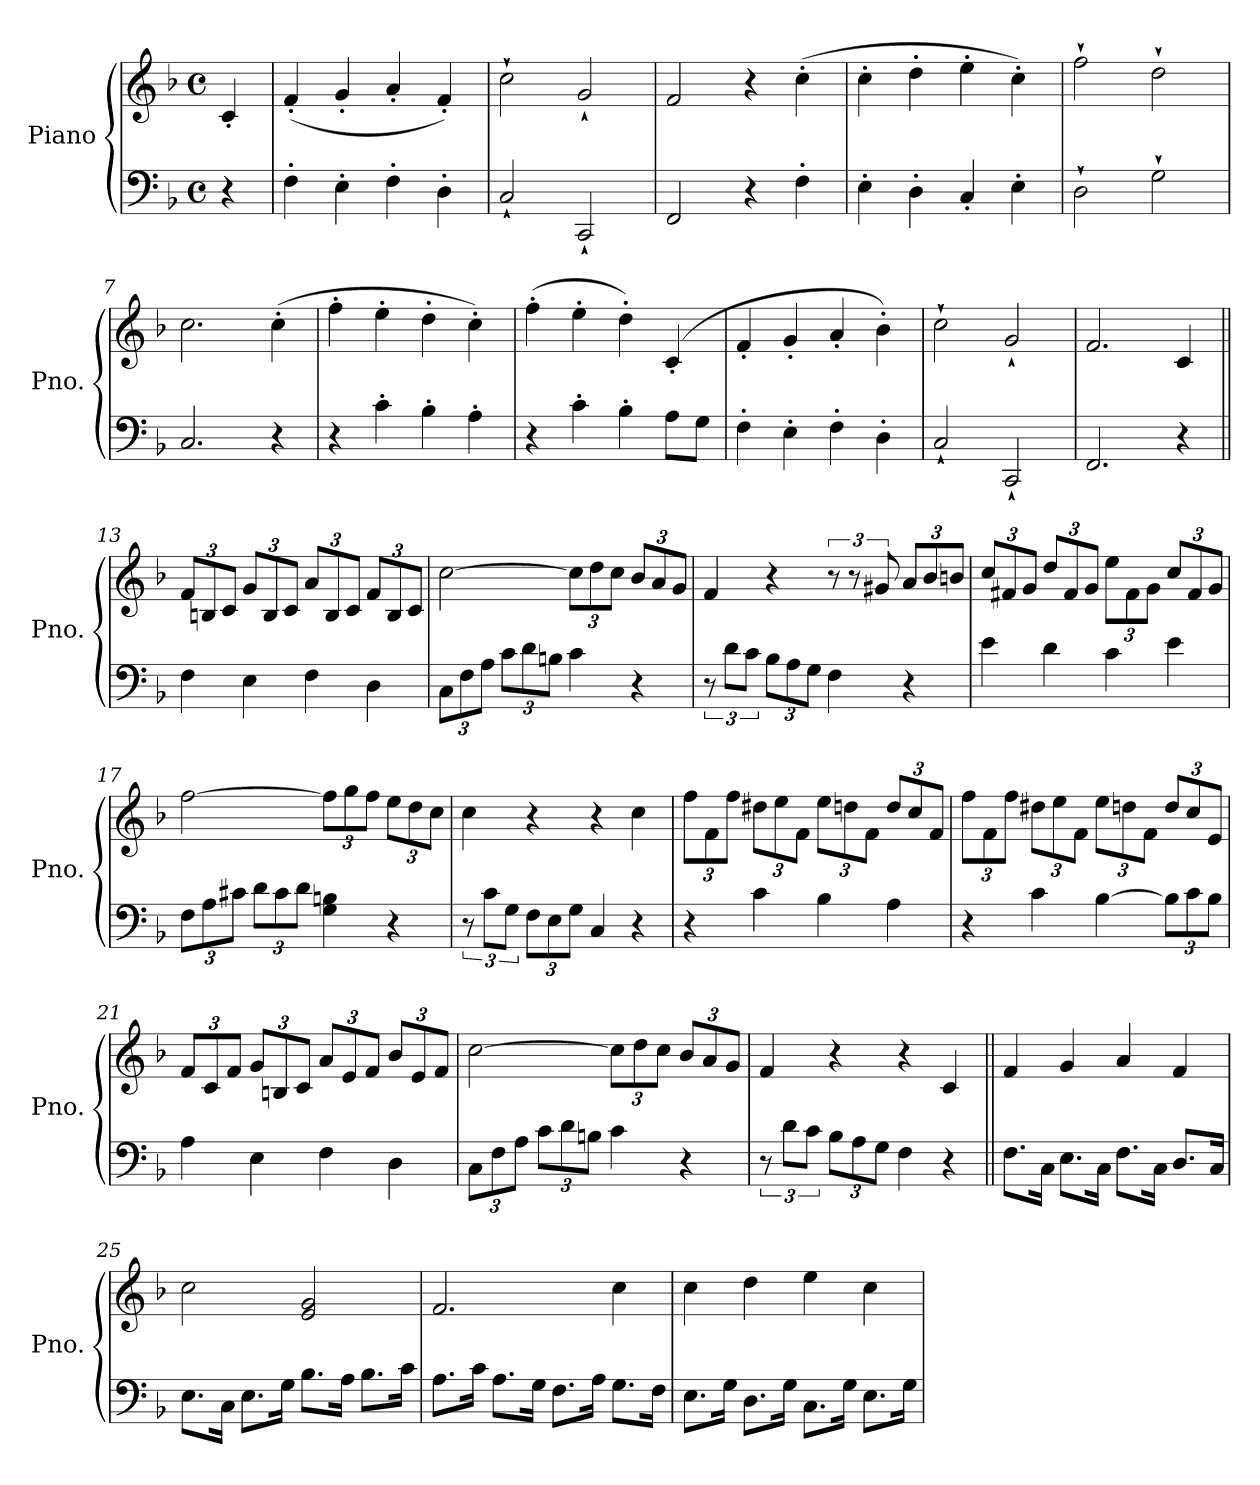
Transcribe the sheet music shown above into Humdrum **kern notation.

**kern	**kern
*part1	*part1
*staff2	*staff1
*I"Piano	*
*I'Pno.	*
*clefF4	*clefG2
*k[b-]	*k[b-]
*F:	*F:
*M4/4	*M4/4
*met(c)	*met(c)
*MM180	*MM180
=1	=1
4r	4c'/
=2	=2
4F'\	(<4f'/
4E'\	4g'/
4F'\	4a'/
4D'\	4f'/)
=3	=3
2C`/	2cc`\
2CC`/	2g`/
=4	=4
2FF/	2f/
4r	4r
4F'\	(>4cc'\
=5	=5
4E'\	4cc'\
4D'\	4dd'\
4C'/	4ee'\
4E'\	4cc'\)
=6	=6
2D`\	2ff`\
2G`\	2dd`\
=7	=7
2.C/	2.cc\
4r	(>4cc'\
=8	=8
4r	4ff'\
4c'\	4ee'\
4B-'\	4dd'\
4A'\	4cc'\)
=9	=9
4r	(>4ff'\
4c'\	4ee'\
4B-'\	4dd'\)
8A\L	(<4c'/
8G\J	.
=10	=10
4F'\	4f'/
4E'\	4g'/
4F'\	4a'/
4D'\	4b-'\)
=11	=11
2C`/	2cc`\
2CC`/	2g`/
=12	=12
2.FF/	2.f/
4r	4c/
=13||	=13||
*	*Xbrackettup
4F\	12f/L
.	12Bn/
.	12c/J
4E\	12g/L
.	12B/
.	12c/J
4F\	12a/L
.	12B/
.	12c/J
4D\	12f/L
.	12B/
.	12c/J
=14	=14
*Xbrackettup	*
12C\L	[2cc\
12F\	.
12A\J	.
12c\L	.
12d\	.
12Bn\J	.
4c\	12cc\L]
.	12dd\
.	12cc\J
4r	12b-/L
.	12a/
.	12g/J
=15	=15
*brackettup	*
12r	4f/
12d\L	.
12c\J	.
*Xbrackettup	*
12B-\L	4r
12A\	.
12G\J	.
*	*brackettup
4F\	12r
.	12r
.	12g#X/
*	*Xbrackettup
4r	12a/L
.	12b-/
.	12bn/J
=16	=16
4e\	12cc/L
.	12f#X/
.	12g/J
4d\	12dd/L
.	12f#/
.	12g/J
4c\	12ee\L
.	12f#\
.	12g\J
4e\	12cc/L
.	12f#/
.	12g/J
=17	=17
12F\L	[2ff\
12A\	.
12c#X\J	.
12d\L	.
12c#\	.
12d\J	.
4G\ 4Bn\	12ff\L]
.	12gg\
.	12ff\J
4r	12ee\L
.	12dd\
.	12cc\J
=18	=18
*brackettup	*
12r	4cc\
12c\L	.
12G\J	.
*Xbrackettup	*
12F\L	4r
12E\	.
12G\J	.
4C/	4r
4r	4cc\
=19	=19
4r	12ff\L
.	12f\
.	12ff\J
4c\	12dd#X\L
.	12ee\
.	12f\J
4B-\	12ee\L
.	12ddn\
.	12f\J
4A\	12dd/L
.	12cc/
.	12f/J
=20	=20
4r	12ff\L
.	12f\
.	12ff\J
4c\	12dd#X\L
.	12ee\
.	12f\J
[4B-\	12ee\L
.	12ddn\
.	12f\J
12B-\L]	12dd/L
12c\	12cc/
12B-\J	12e/J
=21	=21
4A\	12f/L
.	12c/
.	12f/J
4E\	12g/L
.	12Bn/
.	12c/J
4F\	12a/L
.	12e/
.	12f/J
4D\	12b-/L
.	12e/
.	12f/J
=22	=22
12C\L	[2cc\
12F\	.
12A\J	.
12c\L	.
12d\	.
12Bn\J	.
4c\	12cc\L]
.	12dd\
.	12cc\J
4r	12b-/L
.	12a/
.	12g/J
=23	=23
*brackettup	*
12r	4f/
12d\L	.
12c\J	.
*Xbrackettup	*
12B-\L	4r
12A\	.
12G\J	.
4F\	4r
4r	4c/
=24||	=24||
8.F\L	4f/
16C\Jk	.
8.E\L	4g/
16C\Jk	.
8.F\L	4a/
16C\Jk	.
8.D/L	4f/
16C/Jk	.
=25	=25
8.E\L	2cc\
16C\Jk	.
8.E\L	.
16G\Jk	.
8.B-\L	2e/ 2g/
16A\Jk	.
8.B-\L	.
16c\Jk	.
=26	=26
8.A\L	2.f/
16c\Jk	.
8.A\L	.
16G\Jk	.
8.F\L	.
16A\Jk	.
8.G\L	4cc\
16F\Jk	.
=27	=27
8.E\L	4cc\
16G\Jk	.
8.D\L	4dd\
16G\Jk	.
8.C\L	4ee\
16G\Jk	.
8.E\L	4cc\
16G\Jk	.
=	=
*-	*-
